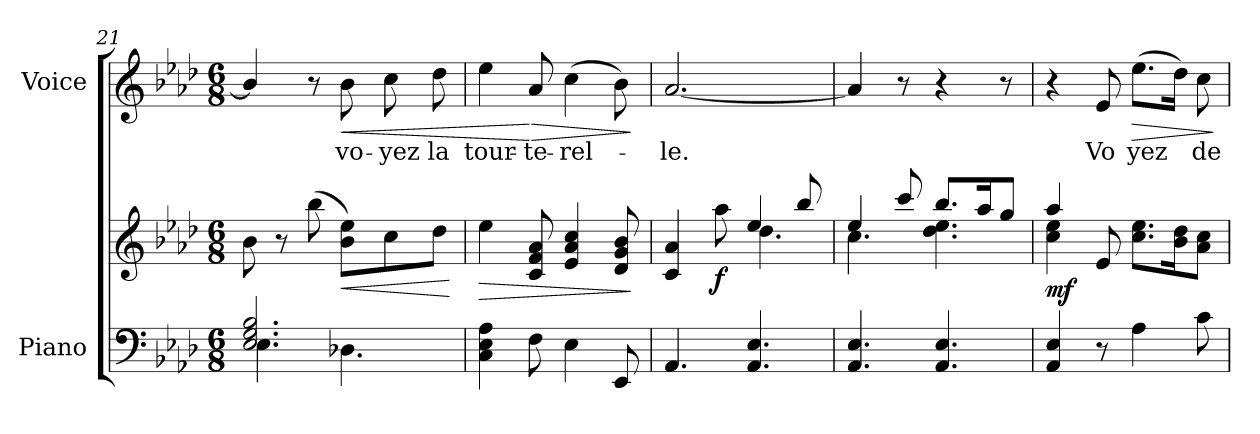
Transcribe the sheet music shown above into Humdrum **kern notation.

**kern	**kern	**dynam	**kern	**text	**dynam
*part2	*part2	*part2	*part1	*part1	*part1
*staff3	*staff2	*staff2/3	*staff1	*staff1	*staff1
*I"Piano	*	*	*I"Voice	*	*
*I'Pno	*	*	*	*	*
!!LO:PB:g=z
*clefF4	*clefG2	*	*clefG2	*	*
*k[b-e-a-d-]	*k[b-e-a-d-]	*	*k[b-e-a-d-]	*	*
*M6/8	*M6/8	*	*M6/8	*	*
=21	=21	=21	=21	=21	=21
*^	*	*	*	*	*
2.E-/ 2.G/ 2.B-/	4.E-\	8b-\	.	4b-/]	.	.
.	.	8r	.	.	.	.
.	.	(>8bb-\	.	8r	.	.
!	!	!	!LO:HP:b	!	!LO:LY:b	!LO:HP:b
.	4.D-X\	8b-\ 8ee-\L)	<	8b-\	vo-	<
!	!	!	!	!	!LO:LY:b	!
.	.	8cc\	.	8cc\	-yez	.
!	!	!	!	!	!LO:LY:b	!
.	.	8dd-\J	.	8dd-\	la	.
*v	*v	*	*	*	*	*
.	.	[	.	.	.
=22	=22	=22	=22	=22	=22
!	!	!LO:HP:b	!	!LO:LY:b	!
4C\ 4E-\ 4A-\	4ee-\	>	4ee-\	tour-	.
!	!	!	!	!LO:LY:b	!LO:HP:n=1:b
8F\	8c/ 8f/ 8a-/	.	8a-/	-te-	[ >
!	!	!	!	!LO:LY:b	!
4E-\	4e-/ 4a-/ 4cc/	.	(>4cc\	-rel-	.
8EE-/	8d-/ 8g/ 8b-/	.	8b-\)	.	.
.	.	]	.	.	]
=23	=23	=23	=23	=23	=23
*	*^	*	*	*	*
!	!	!	!	!	!LO:LY:b	!
4.AA-/	4c/ 4a-/	4.ryy	.	[2.a-/	-le.	.
!	!	!	!LO:DY:b	!	!	!
.	8aa-\	.	f	.	.	.
4.AA-/ 4.E-/	4ee-/	4.dd-\	.	.	.	.
.	8bb-/	.	.	.	.	.
=24	=24	=24	=24	=24	=24	=24
4.AA-/ 4.E-/	4ee-/	4.cc\	.	4a-/]	.	.
.	8ccc/	.	.	8r	.	.
4.AA-/ 4.E-/	8.bb-/L	4.dd-\ 4.ee-\	.	4r	.	.
.	16aa-/K	.	.	.	.	.
.	8gg/J	.	.	8r	.	.
=25	=25	=25	=25	=25	=25	=25
!	!	!	!LO:DY:b	!	!	!
4AA-/ 4E-/	4aa-/	4cc\ 4ee-\	mf	4r	.	.
!	!	!	!	!	!LO:LY:b	!LO:DY:a
!	!	!	!	!	!	!LO:DY:n=1:a
8r	8e-/	2ryy	.	8e-/	-Vo	mf other-dynamics
!	!	!	!	!	!LO:LY:b	!LO:HP:b
4A-\	8.cc\ 8.ee-\L	.	.	(>8.ee-\L	yez	>
.	16b-\ 16dd-\K	.	.	16dd-\Jk)	.	.
!	!	!	!	!	!LO:LY:b	!
8c\	8a-\ 8cc\J	.	.	8cc\	de	.
*	*v	*v	*	*	*	*
.	.	.	.	.	]
=	=	=	=	=	=
*-	*-	*-	*-	*-	*-
